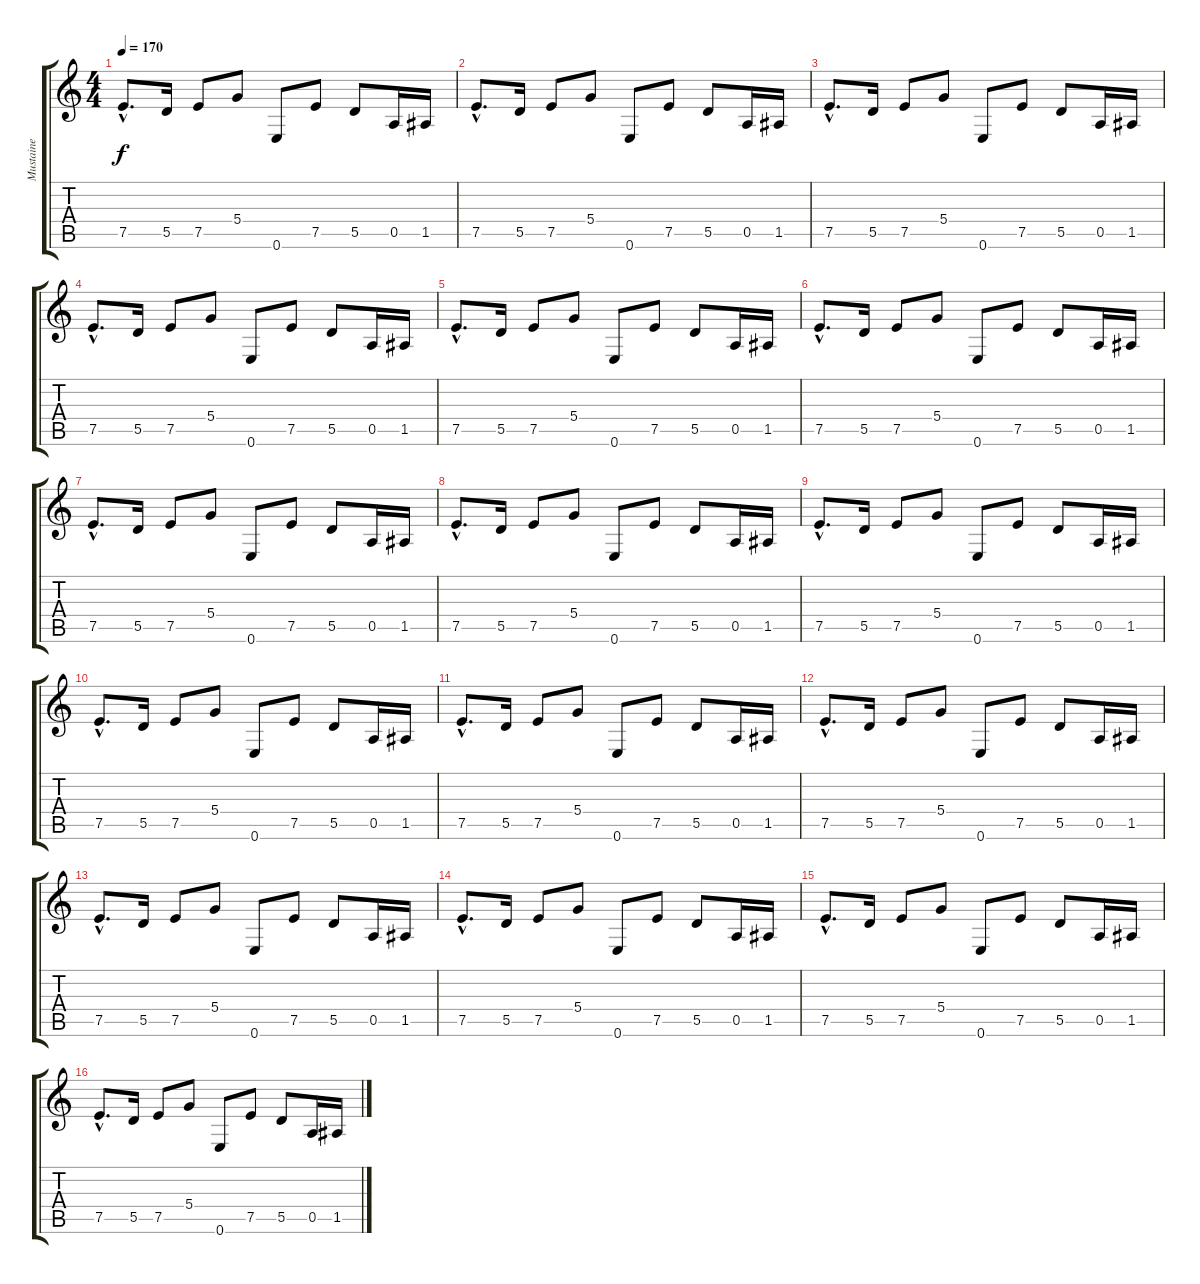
\track ("Mustaine" "Mustaine") {instrument distortionguitar}
\staff {score tabs}
\tuning (E4 B3 G3 D3 A2 E2) {hide}
\ts (4 4)
\tempo 170
\clef g2
\ks c
7.5{hac}.8{d dy f} 5.5.16 7.5.8 5.4.8 0.6.8 7.5.8 5.5.8 0.5.16 1.5.16 |
7.5{hac}.8{d} 5.5.16 7.5.8 5.4.8 0.6.8 7.5.8 5.5.8 0.5.16 1.5.16 |
7.5{hac}.8{d} 5.5.16 7.5.8 5.4.8 0.6.8 7.5.8 5.5.8 0.5.16 1.5.16 |
7.5{hac}.8{d} 5.5.16 7.5.8 5.4.8 0.6.8 7.5.8 5.5.8 0.5.16 1.5.16 |
7.5{hac}.8{d} 5.5.16 7.5.8 5.4.8 0.6.8 7.5.8 5.5.8 0.5.16 1.5.16 |
7.5{hac}.8{d} 5.5.16 7.5.8 5.4.8 0.6.8 7.5.8 5.5.8 0.5.16 1.5.16 |
7.5{hac}.8{d} 5.5.16 7.5.8 5.4.8 0.6.8 7.5.8 5.5.8 0.5.16 1.5.16 |
7.5{hac}.8{d} 5.5.16 7.5.8 5.4.8 0.6.8 7.5.8 5.5.8 0.5.16 1.5.16 |
7.5{hac}.8{d} 5.5.16 7.5.8 5.4.8 0.6.8 7.5.8 5.5.8 0.5.16 1.5.16 |
7.5{hac}.8{d} 5.5.16 7.5.8 5.4.8 0.6.8 7.5.8 5.5.8 0.5.16 1.5.16 |
7.5{hac}.8{d} 5.5.16 7.5.8 5.4.8 0.6.8 7.5.8 5.5.8 0.5.16 1.5.16 |
7.5{hac}.8{d} 5.5.16 7.5.8 5.4.8 0.6.8 7.5.8 5.5.8 0.5.16 1.5.16 |
7.5{hac}.8{d} 5.5.16 7.5.8 5.4.8 0.6.8 7.5.8 5.5.8 0.5.16 1.5.16 |
7.5{hac}.8{d} 5.5.16 7.5.8 5.4.8 0.6.8 7.5.8 5.5.8 0.5.16 1.5.16 |
7.5{hac}.8{d} 5.5.16 7.5.8 5.4.8 0.6.8 7.5.8 5.5.8 0.5.16 1.5.16 |
7.5{hac}.8{d} 5.5.16 7.5.8 5.4.8 0.6.8 7.5.8 5.5.8 0.5.16 1.5.16
